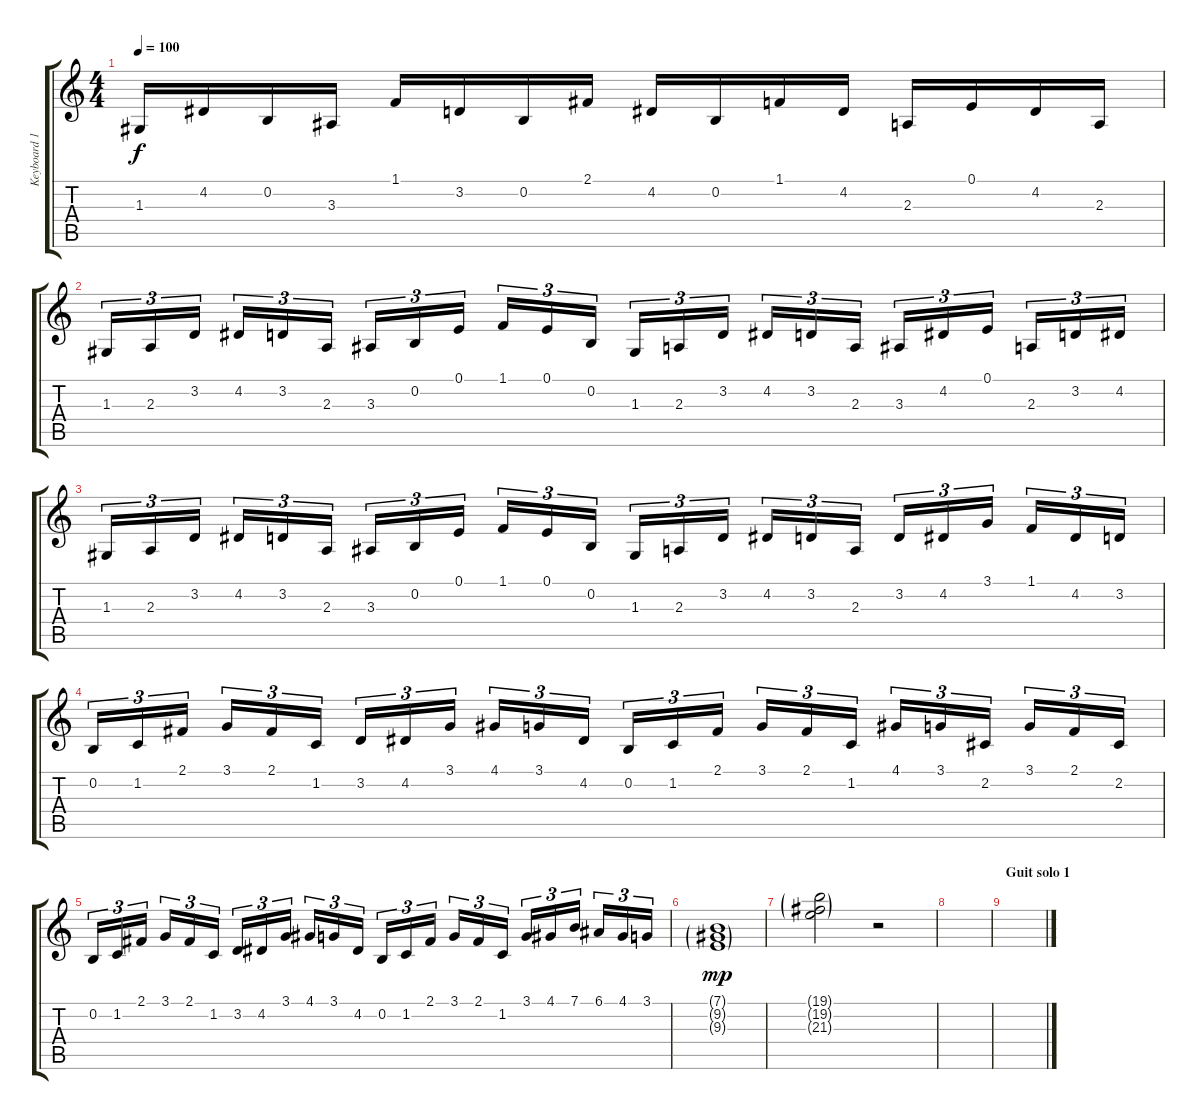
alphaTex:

\track ("Keyboard 1" "Keyboard 1") {instrument lead1square}
\staff {score tabs}
\tuning (E4 B3 G3 D3 A2 E2) {hide}
\ts (4 4)
\tempo 100
\clef g2
\ks c
1.3.16{dy f} 4.2.16 0.2.16 3.3.16 1.1.16 3.2.16 0.2.16 2.1.16 4.2.16 0.2.16 1.1.16 4.2.16 2.3.16 0.1.16 4.2.16 2.3.16 |
1.3.16{tu (3 2)} 2.3.16{tu (3 2)} 3.2.16{tu (3 2)} 4.2.16{tu (3 2)} 3.2.16{tu (3 2)} 2.3.16{tu (3 2)} 3.3.16{tu (3 2)} 0.2.16{tu (3 2)} 0.1.16{tu (3 2)} 1.1.16{tu (3 2)} 0.1.16{tu (3 2)} 0.2.16{tu (3 2)} 1.3.16{tu (3 2)} 2.3.16{tu (3 2)} 3.2.16{tu (3 2)} 4.2.16{tu (3 2)} 3.2.16{tu (3 2)} 2.3.16{tu (3 2)} 3.3.16{tu (3 2)} 4.2.16{tu (3 2)} 0.1.16{tu (3 2)} 2.3.16{tu (3 2)} 3.2.16{tu (3 2)} 4.2.16{tu (3 2)} |
1.3.16{tu (3 2)} 2.3.16{tu (3 2)} 3.2.16{tu (3 2)} 4.2.16{tu (3 2)} 3.2.16{tu (3 2)} 2.3.16{tu (3 2)} 3.3.16{tu (3 2)} 0.2.16{tu (3 2)} 0.1.16{tu (3 2)} 1.1.16{tu (3 2)} 0.1.16{tu (3 2)} 0.2.16{tu (3 2)} 1.3.16{tu (3 2)} 2.3.16{tu (3 2)} 3.2.16{tu (3 2)} 4.2.16{tu (3 2)} 3.2.16{tu (3 2)} 2.3.16{tu (3 2)} 3.2.16{tu (3 2)} 4.2.16{tu (3 2)} 3.1.16{tu (3 2)} 1.1.16{tu (3 2)} 4.2.16{tu (3 2)} 3.2.16{tu (3 2)} |
0.2.16{tu (3 2)} 1.2.16{tu (3 2)} 2.1.16{tu (3 2)} 3.1.16{tu (3 2)} 2.1.16{tu (3 2)} 1.2.16{tu (3 2)} 3.2.16{tu (3 2)} 4.2.16{tu (3 2)} 3.1.16{tu (3 2)} 4.1.16{tu (3 2)} 3.1.16{tu (3 2)} 4.2.16{tu (3 2)} 0.2.16{tu (3 2)} 1.2.16{tu (3 2)} 2.1.16{tu (3 2)} 3.1.16{tu (3 2)} 2.1.16{tu (3 2)} 1.2.16{tu (3 2)} 4.1.16{tu (3 2)} 3.1.16{tu (3 2)} 2.2.16{tu (3 2)} 3.1.16{tu (3 2)} 2.1.16{tu (3 2)} 2.2.16{tu (3 2)} |
0.2.16{tu (3 2)} 1.2.16{tu (3 2)} 2.1.16{tu (3 2)} 3.1.16{tu (3 2)} 2.1.16{tu (3 2)} 1.2.16{tu (3 2)} 3.2.16{tu (3 2)} 4.2.16{tu (3 2)} 3.1.16{tu (3 2)} 4.1.16{tu (3 2)} 3.1.16{tu (3 2)} 4.2.16{tu (3 2)} 0.2.16{tu (3 2)} 1.2.16{tu (3 2)} 2.1.16{tu (3 2)} 3.1.16{tu (3 2)} 2.1.16{tu (3 2)} 1.2.16{tu (3 2)} 3.1.16{tu (3 2)} 4.1.16{tu (3 2)} 7.1.16{tu (3 2)} 6.1.16{tu (3 2)} 4.1.16{tu (3 2)} 3.1.16{tu (3 2)} |
(7.1{g} 9.2{g} 9.3{g}).1{dy mp instrument seashore} |
(19.1{g} 19.2{g} 21.3{g}).2 r.2 |
|
\section ("" "Guit solo 1")
